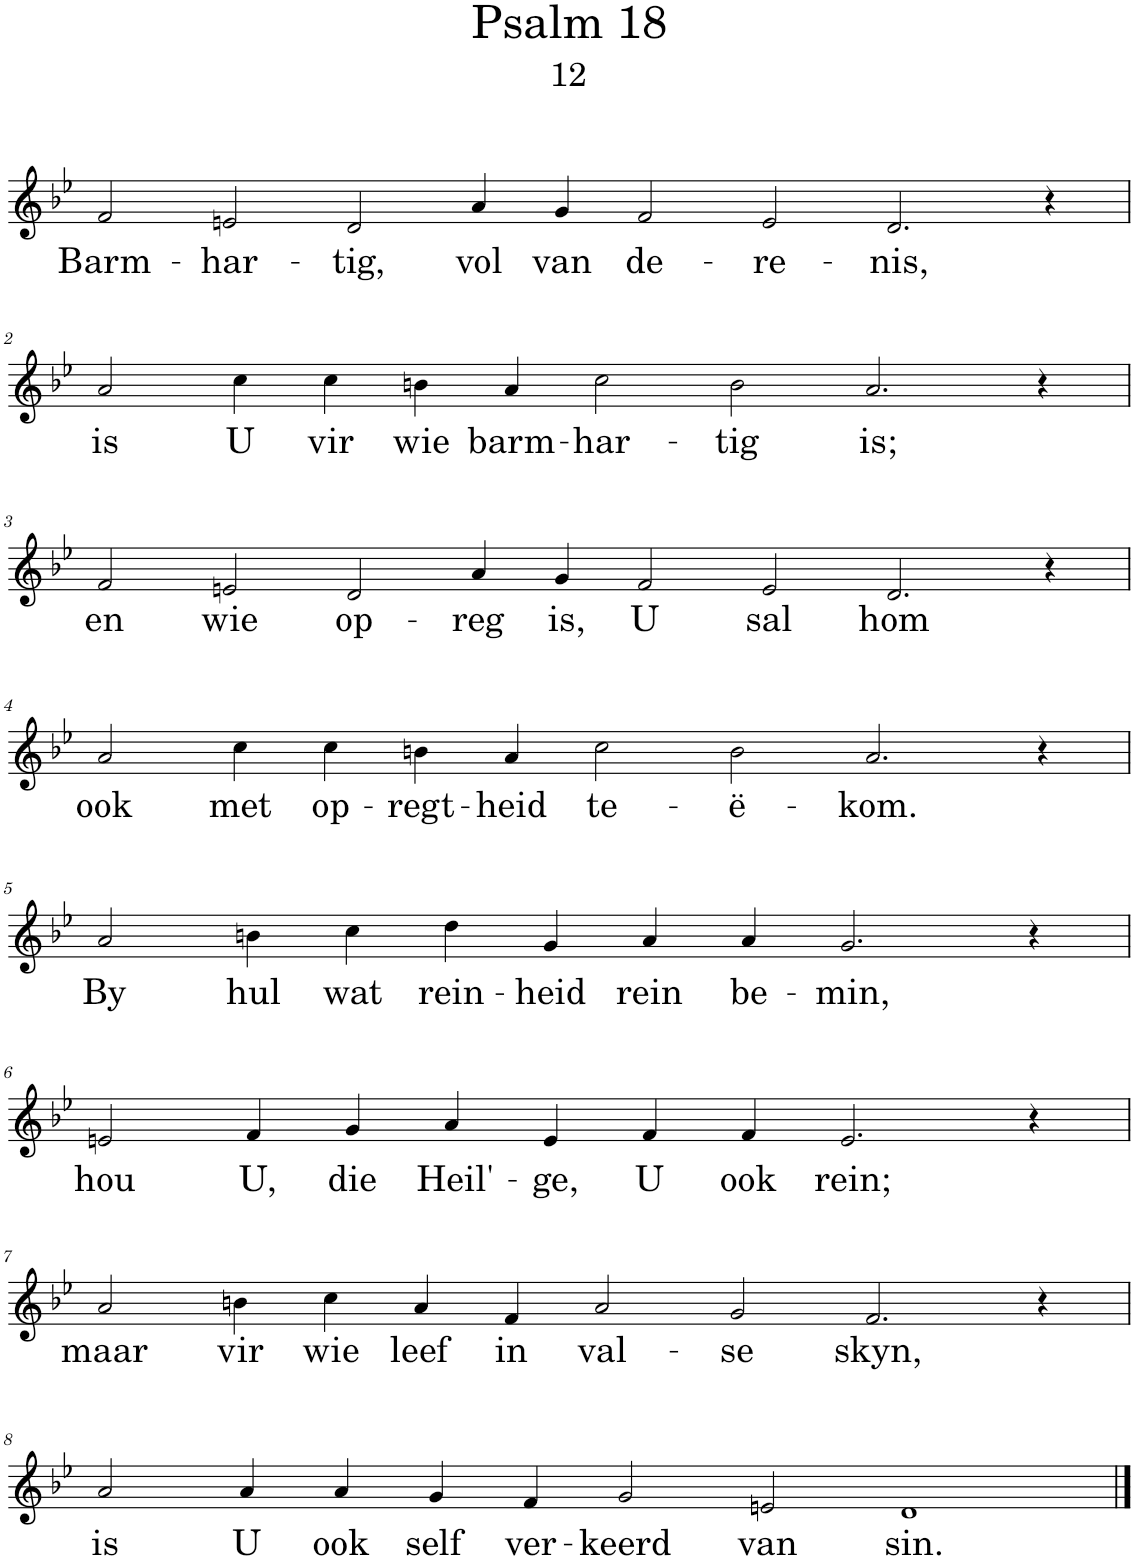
**kern	**text
*part1	*part1
*staff1	*staff1
*I"Pipe Organ	*
*I'Org.	*
*clefG2	*
*k[b-e-]	*
*M16/4	*
=1	=1
!	!LO:LY:b
2f/	Barm-
!	!LO:LY:b
2en/	-har-
!	!LO:LY:b
2d/	-tig,
!	!LO:LY:b
4a/	vol
!	!LO:LY:b
4g/	van
!	!LO:LY:b
2f/	de-
!	!LO:LY:b
2e/	-re-
!	!LO:LY:b
2.d/	-nis,
4r	.
!!LO:LB:g=z
=2	=2
*M14/4	*
!	!LO:LY:b
2a/	is
!	!LO:LY:b
4cc\	U
!	!LO:LY:b
4cc\	vir
!	!LO:LY:b
4bn\	wie
!	!LO:LY:b
4a/	barm-
!	!LO:LY:b
2cc\	-har-
!	!LO:LY:b
2b\	-tig
!	!LO:LY:b
2.a/	is;
4r	.
!!LO:LB:g=z
=3	=3
*M16/4	*
!	!LO:LY:b
2f/	en
!	!LO:LY:b
2en/	wie
!	!LO:LY:b
2d/	op-
!	!LO:LY:b
4a/	-reg
!	!LO:LY:b
4g/	is,
!	!LO:LY:b
2f/	U
!	!LO:LY:b
2e/	sal
!	!LO:LY:b
2.d/	hom
4r	.
!!LO:LB:g=z
=4	=4
*M14/4	*
!	!LO:LY:b
2a/	ook
!	!LO:LY:b
4cc\	met
!	!LO:LY:b
4cc\	op-
!	!LO:LY:b
4bn\	-regt-
!	!LO:LY:b
4a/	-heid
!	!LO:LY:b
2cc\	te-
!	!LO:LY:b
2b\	-ë-
!	!LO:LY:b
2.a/	-kom.
4r	.
!!LO:LB:g=z
=5	=5
*M12/4	*
!	!LO:LY:b
2a/	By
!	!LO:LY:b
4bn\	hul
!	!LO:LY:b
4cc\	wat
!	!LO:LY:b
4dd\	rein-
!	!LO:LY:b
4g/	-heid
!	!LO:LY:b
4a/	rein
!	!LO:LY:b
4a/	be-
!	!LO:LY:b
2.g/	-min,
4r	.
!!LO:LB:g=z
=6	=6
!	!LO:LY:b
2en/	hou
!	!LO:LY:b
4f/	U,
!	!LO:LY:b
4g/	die
!	!LO:LY:b
4a/	Heil'-
!	!LO:LY:b
4e/	-ge,
!	!LO:LY:b
4f/	U
!	!LO:LY:b
4f/	ook
!	!LO:LY:b
2.e/	rein;
4r	.
!!LO:LB:g=z
=7	=7
*M14/4	*
!	!LO:LY:b
2a/	maar
!	!LO:LY:b
4bn\	vir
!	!LO:LY:b
4cc\	wie
!	!LO:LY:b
4a/	leef
!	!LO:LY:b
4f/	in
!	!LO:LY:b
2a/	val-
!	!LO:LY:b
2g/	-se
!	!LO:LY:b
2.f/	skyn,
4r	.
!!LO:LB:g=z
=8	=8
!	!LO:LY:b
2a/	is
!	!LO:LY:b
4a/	U
!	!LO:LY:b
4a/	ook
!	!LO:LY:b
4g/	self
!	!LO:LY:b
4f/	ver-
!	!LO:LY:b
2g/	-keerd
!	!LO:LY:b
2en/	van
!	!LO:LY:b
1d	sin.
==	==
*-	*-
